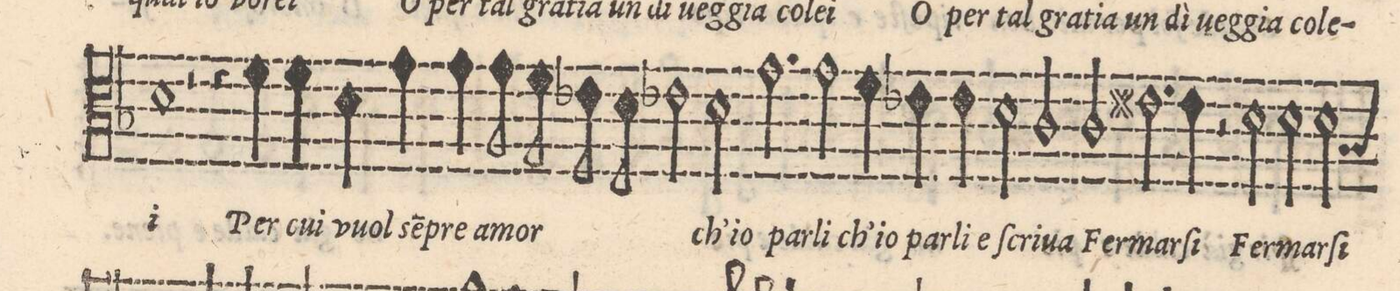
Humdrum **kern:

**kern	**text
*I"QVINTO 	*
*clefC3	*
*k[b-]	*
*met(C|)	*
*M2/1	*
1d	-i
=41-	=41-
2r	.
4r	.
4f\	Per
4f\	cui
4d\	vuol
4g\	se(m)-
4g\	-pre_a-
=42-	=42-
8g\	-mor
8f\	.
8e-X\	.
8d\	.
2e-X\	.
2d\	ch'io
2.g\	par-
=43-	=43-
2g\	-li
4f\	ch'io
4e-X\	par-
4e-\	-li_e
2d\	ſcri-
=44-	=44-
2c/	-ua
2c/	Fer-
2.en\	-mar-
4e\	-ſi
=45-	=45-
2r	.
2d\	Fer-
2d\	-mar-
2d\	-ſi
*custos:C	*
=46-	=46-
*-	*-
